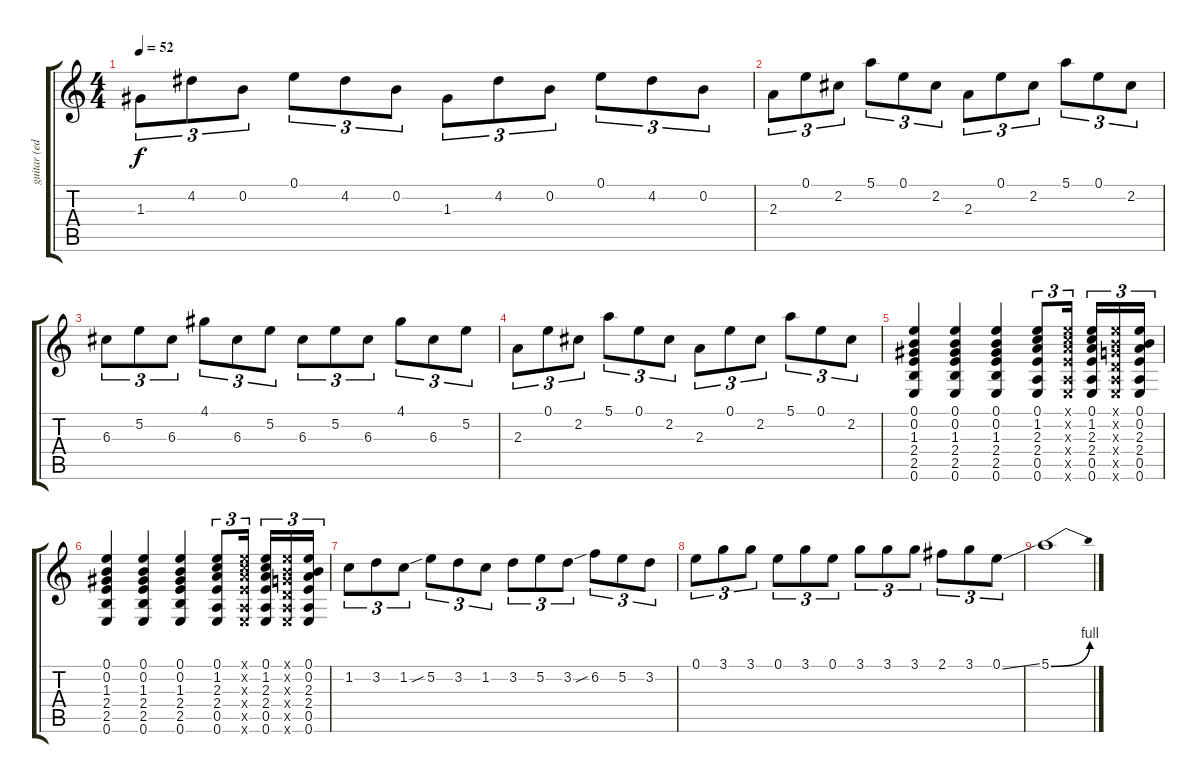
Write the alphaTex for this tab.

\track ("guitar (ed)" "guitar (ed") {instrument electricguitarclean}
\staff {score tabs}
\tuning (E4 B3 G3 D3 A2 E2) {hide}
\ts (4 4)
\tempo 52
\clef g2
\ks c
1.3.8{tu (3 2) dy f} 4.2.8{tu (3 2)} 0.2.8{tu (3 2)} 0.1.8{tu (3 2)} 4.2.8{tu (3 2)} 0.2.8{tu (3 2)} 1.3.8{tu (3 2)} 4.2.8{tu (3 2)} 0.2.8{tu (3 2)} 0.1.8{tu (3 2)} 4.2.8{tu (3 2)} 0.2.8{tu (3 2)} |
2.3.8{tu (3 2)} 0.1.8{tu (3 2)} 2.2.8{tu (3 2)} 5.1.8{tu (3 2)} 0.1.8{tu (3 2)} 2.2.8{tu (3 2)} 2.3.8{tu (3 2)} 0.1.8{tu (3 2)} 2.2.8{tu (3 2)} 5.1.8{tu (3 2)} 0.1.8{tu (3 2)} 2.2.8{tu (3 2)} |
6.3.8{tu (3 2)} 5.2.8{tu (3 2)} 6.3.8{tu (3 2)} 4.1.8{tu (3 2)} 6.3.8{tu (3 2)} 5.2.8{tu (3 2)} 6.3.8{tu (3 2)} 5.2.8{tu (3 2)} 6.3.8{tu (3 2)} 4.1.8{tu (3 2)} 6.3.8{tu (3 2)} 5.2.8{tu (3 2)} |
2.3.8{tu (3 2)} 0.1.8{tu (3 2)} 2.2.8{tu (3 2)} 5.1.8{tu (3 2)} 0.1.8{tu (3 2)} 2.2.8{tu (3 2)} 2.3.8{tu (3 2)} 0.1.8{tu (3 2)} 2.2.8{tu (3 2)} 5.1.8{tu (3 2)} 0.1.8{tu (3 2)} 2.2.8{tu (3 2)} |
(0.1 0.2 1.3 2.4 2.5 0.6).4{volume 9 instrument distortionguitar} (0.1 0.2 1.3 2.4 2.5 0.6).4 (0.1 0.2 1.3 2.4 2.5 0.6).4 (0.1 1.2 2.3 2.4 0.5 0.6).8{tu (3 2)} (0.1{x} 1.2{x} 2.3{x} 2.4{x} 0.5{x} 0.6{x}).16{tu (3 2)} (0.1 1.2 2.3 2.4 0.5 0.6).16{tu (3 2)} (0.1{x} 0.2{x} 0.3{x} 0.4{x} 0.5{x} 0.6{x}).16{tu (3 2)} (0.1 0.2 2.3 2.4 0.5 0.6).16{tu (3 2)} |
(0.1 0.2 1.3 2.4 2.5 0.6).4 (0.1 0.2 1.3 2.4 2.5 0.6).4 (0.1 0.2 1.3 2.4 2.5 0.6).4 (0.1 1.2 2.3 2.4 0.5 0.6).8{tu (3 2)} (0.1{x} 1.2{x} 2.3{x} 2.4{x} 0.5{x} 0.6{x}).16{tu (3 2)} (0.1 1.2 2.3 2.4 0.5 0.6).16{tu (3 2)} (0.1{x} 0.2{x} 0.3{x} 0.4{x} 0.5{x} 0.6{x}).16{tu (3 2)} (0.1 0.2 2.3 2.4 0.5 0.6).16{tu (3 2)} |
1.2.8{tu (3 2)} 3.2.8{tu (3 2)} 1.2.8{tu (3 2)} 5.2{sib}.8{tu (3 2)} 3.2.8{tu (3 2)} 1.2.8{tu (3 2)} 3.2.8{tu (3 2)} 5.2.8{tu (3 2)} 3.2.8{tu (3 2)} 6.2{sib}.8{tu (3 2)} 5.2.8{tu (3 2)} 3.2.8{tu (3 2)} |
0.1.8{tu (3 2)} 3.1.8{tu (3 2)} 3.1.8{tu (3 2)} 0.1.8{tu (3 2)} 3.1.8{tu (3 2)} 0.1.8{tu (3 2)} 3.1.8{tu (3 2)} 3.1.8{tu (3 2)} 3.1.8{tu (3 2)} 2.1.8{tu (3 2)} 3.1.8{tu (3 2)} 0.1{ss}.8{tu (3 2)} |
5.1{be (bend 0 0 60 4)}.1
